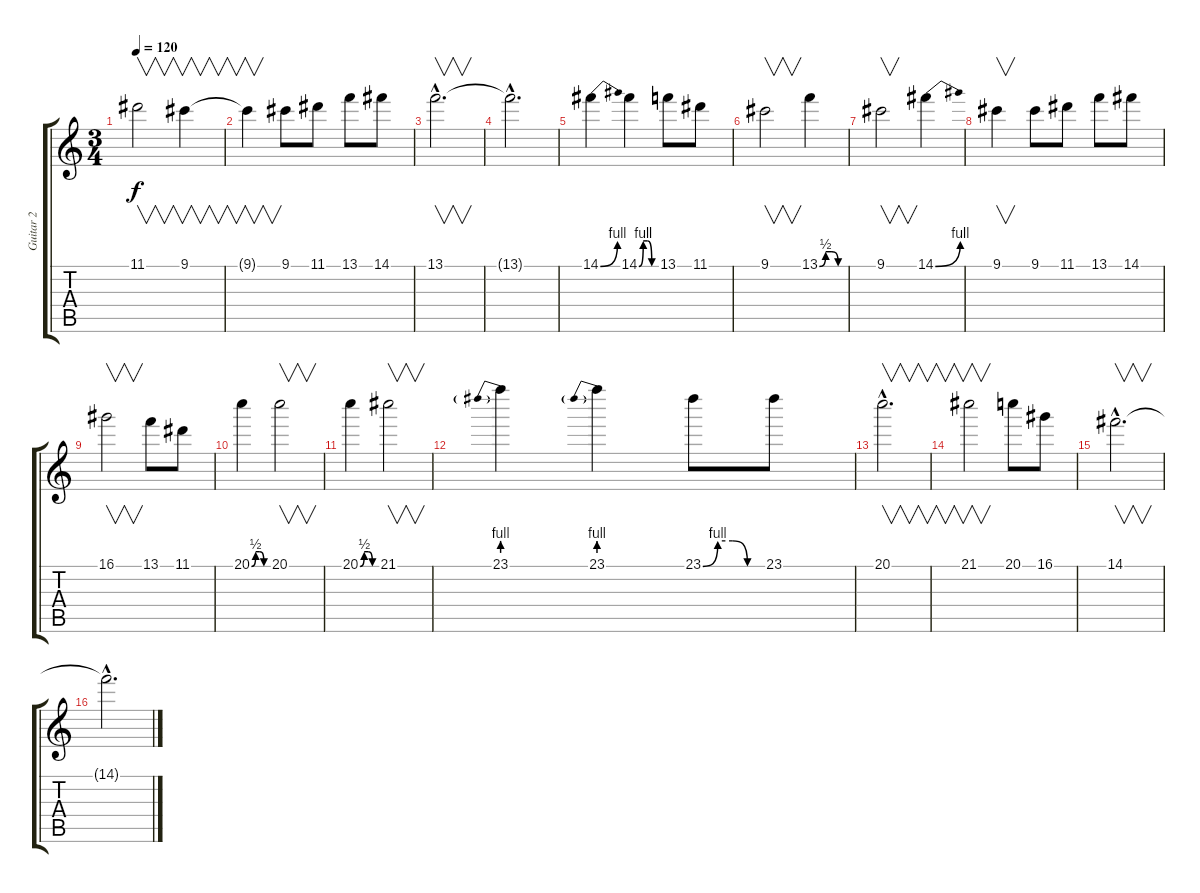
\track ("Guitar 2" "Guitar 2") {instrument distortionguitar}
\staff {score tabs}
\tuning (E4 B3 G3 D3 A2 E2) {hide}
\ts (3 4)
\tempo 120
\clef g2
\ks c
11.1.2{v dy f} 9.1.4{v} |
9.1{t}.4{v} 9.1.8 11.1.8 13.1.8 14.1.8 |
13.1{hac}.2{v d} |
13.1{hac t}.2{d} |
14.1{be (bend 0 0 60 4)}.4 14.1{be (custom 0 0 15 4 30 4 45 0 60 0)}.4 13.1.8 11.1.8 |
9.1.2{v} 13.1{be (custom 0 0 15 2 30 2 45 0 60 0)}.4 |
9.1.2{v} 14.1{be (bend 0 0 60 4)}.4 |
9.1.4{v} 9.1.8 11.1.8 13.1.8 14.1.8 |
16.1.2{v} 13.1.8 11.1.8 |
20.1{be (custom 0 0 15 2 30 2 45 0 60 0)}.4 20.1.2{v} |
20.1{be (custom 0 0 15 2 30 2 45 0 60 0)}.4 21.1.2{v} |
23.1{be (prebend 0 4 60 4)}.4 23.1{be (prebend 0 4 60 4)}.4 23.1{be (custom 0 0 15 4 30 4 45 0 60 0)}.8 23.1.8 |
20.1{hac}.2{v d} |
21.1.2{v} 20.1.8 16.1.8 |
14.1{hac}.2{v d} |
14.1{hac t}.2{d}
